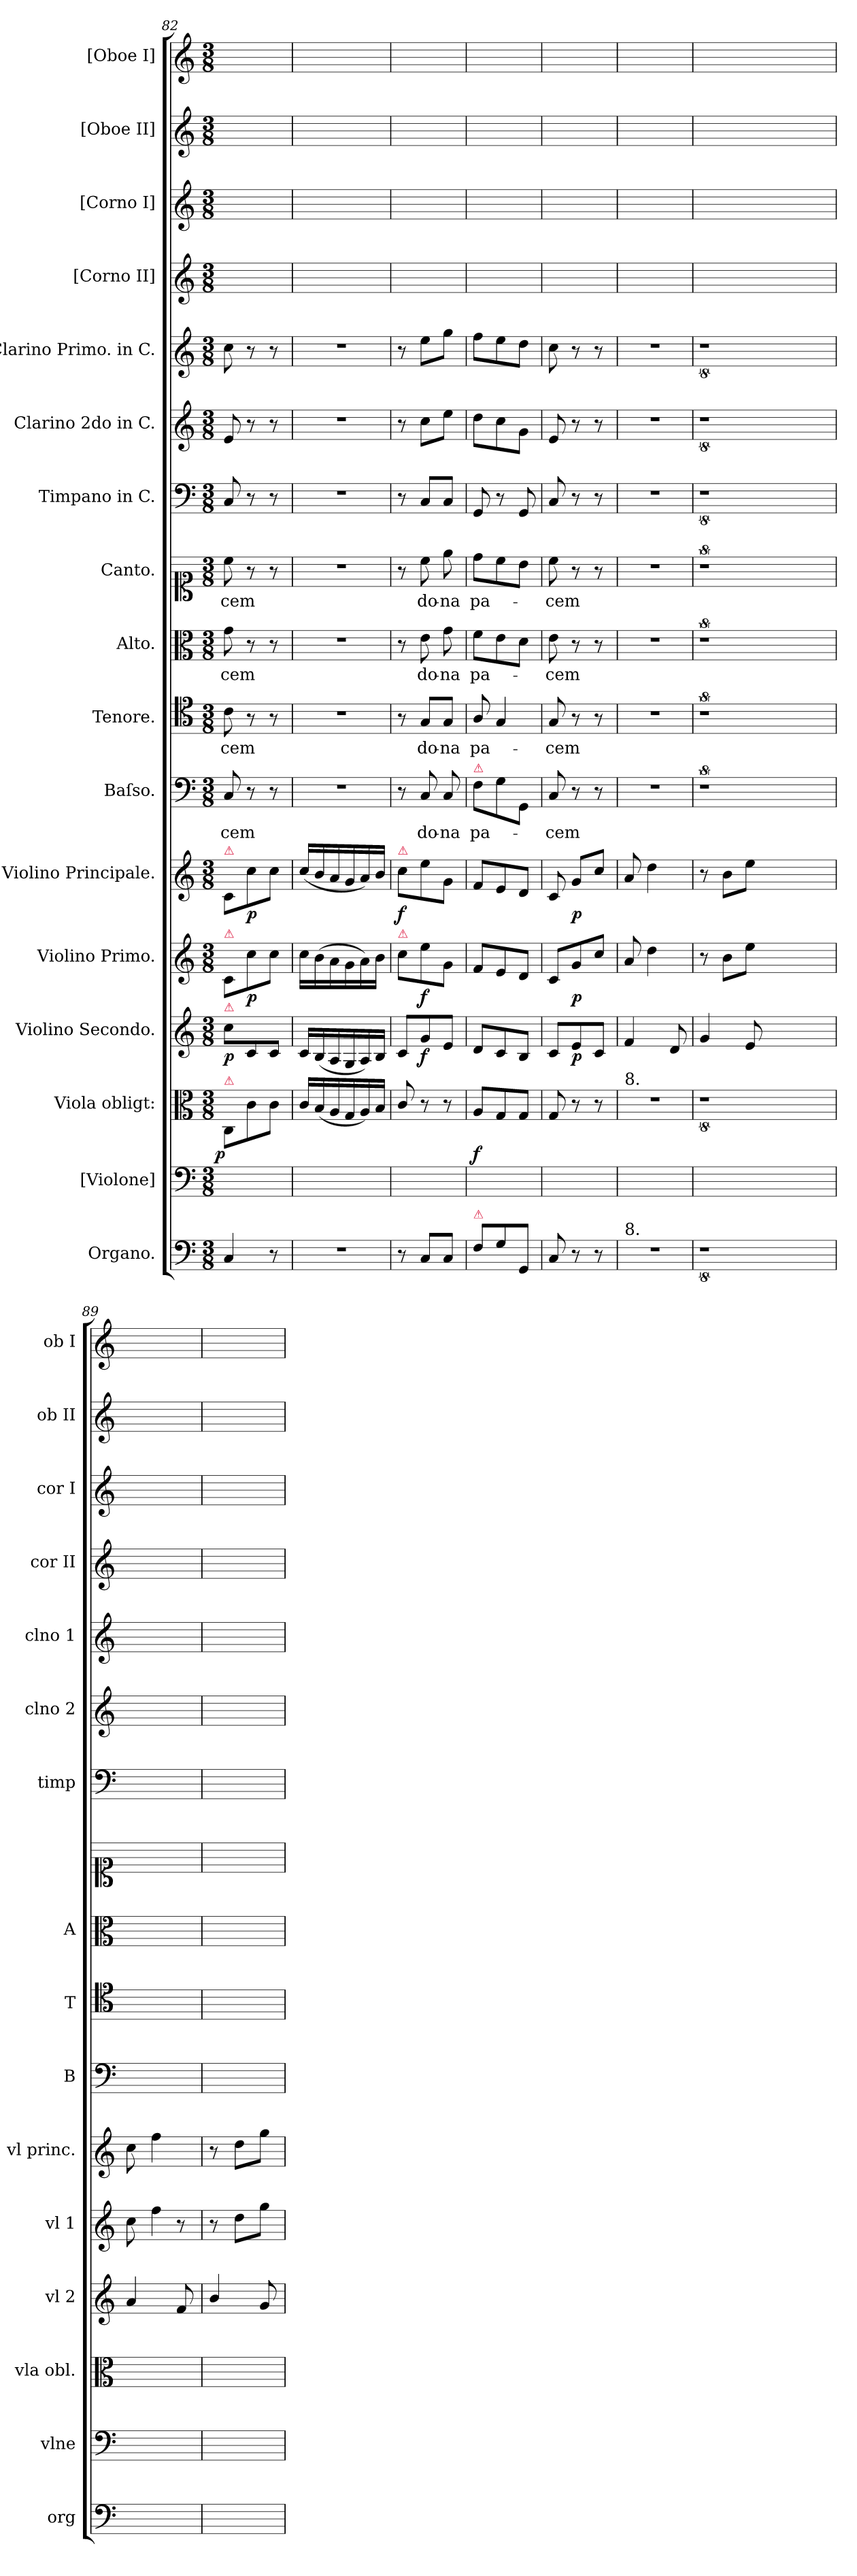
**kern	**kern	**kern	**dynam	**kern	**dynam	**kern	**dynam	**kern	**dynam	**kern	**text	**kern	**text	**kern	**text	**kern	**text	**kern	**kern	**kern	**kern	**kern	**kern	**kern
*part17	*part16	*part15	*part15	*part14	*part14	*part13	*part13	*part12	*part12	*part11	*part11	*part10	*part10	*part9	*part9	*part8	*part8	*part7	*part6	*part5	*part4	*part3	*part2	*part1
*staff17	*staff16	*staff15	*staff15	*staff14	*staff14	*staff13	*staff13	*staff12	*staff12	*staff11	*staff11	*staff10	*staff10	*staff9	*staff9	*staff8	*staff8	*staff7	*staff6	*staff5	*staff4	*staff3	*staff2	*staff1
*I"Organo.	*I"[Violone]	*I"Viola obligt:	*	*I"Violino Secondo.	*	*I"Violino Primo.	*	*I"Violino Principale.	*	*I"Baſso.	*	*I"Tenore.	*	*I"Alto.	*	*I"Canto.	*	*I"Timpano in C.	*I"Clarino 2do in C.	*I"Clarino Primo. in C.	*I"[Corno II]	*I"[Corno I]	*I"[Oboe II]	*I"[Oboe I]
*I'org	*I'vlne	*I'vla obl.	*	*I'vl 2	*	*I'vl 1	*	*I'vl princ.	*	*I'B	*	*I'T	*	*I'A	*	*	*	*I'timp	*I'clno 2	*I'clno 1	*I'cor II	*I'cor I	*I'ob II	*I'ob I
*clefF4	*clefF4	*clefC3	*	*clefG2	*	*clefG2	*	*clefG2	*	*clefF4	*	*clefC4	*	*clefC3	*	*clefC1	*	*clefF4	*clefG2	*clefG2	*clefG2	*clefG2	*clefG2	*clefG2
*k[]	*k[]	*k[]	*	*k[]	*	*k[]	*	*k[]	*	*k[]	*	*k[]	*	*k[]	*	*k[]	*	*k[]	*k[]	*k[]	*k[]	*k[]	*k[]	*k[]
*M3/8	*M3/8	*M3/8	*	*M3/8	*	*M3/8	*	*M3/8	*	*M3/8	*	*M3/8	*	*M3/8	*	*M3/8	*	*M3/8	*M3/8	*M3/8	*M3/8	*M3/8	*M3/8	*M3/8
=82	=82	=82	=82	=82	=82	=82	=82	=82	=82	=82	=82	=82	=82	=82	=82	=82	=82	=82	=82	=82	=82	=82	=82	=82
!	!	!	!	!	!	!	!	!LO:TX:a:color=crimson:t=⚠	!	!	!	!	!	!	!	!	!	!	!	!	!	!	!	!
!	!	!	!	!	!	!LO:TX:a:color=crimson:t=⚠	!	!	!	!	!	!	!	!	!	!	!	!	!	!	!	!	!	!
!	!	!	!	!LO:TX:a:color=crimson:t=⚠	!	!	!	!	!	!	!	!	!	!	!	!	!	!	!	!	!	!	!	!
!	!	!LO:TX:a:color=crimson:t=⚠	!	!	!	!	!	!	!	!	!	!	!	!	!	!	!	!	!	!	!	!	!	!
!	!	!	!LO:DY:rj	!	!	!	!	!	!	!	!	!	!	!	!	!	!	!	!	!	!	!	!	!
4C/	4.ryy	8C/L	p	8cc\L	p	8c/L	.	8c/L	.	8C/	-cem	8c\	-cem	8g\	-cem	8cc\	-cem	8C/	8e/	8cc\	4.ryy	4.ryy	4.ryy	4.ryy
!	!	!	!	!	!	!	!LO:DY:b	!	!LO:DY:b	!	!	!	!	!	!	!	!	!	!	!	!	!	!	!
.	.	8c\	.	8c/	.	8cc\	p	8cc\	p	8r	.	8r	.	8r	.	8r	.	8r	8r	8r	.	.	.	.
8r	.	8c\J	.	8c/J	.	8cc\J	.	8cc\J	.	8r	.	8r	.	8r	.	8r	.	8r	8r	8r	.	.	.	.
=83	=83	=83	=83	=83	=83	=83	=83	=83	=83	=83	=83	=83	=83	=83	=83	=83	=83	=83	=83	=83	=83	=83	=83	=83
4.r	4.ryy	16c/LL	.	16c/LL	.	16cc\LL	.	(16cc/LL	.	4.r	.	4.r	.	4.r	.	4.r	.	4.r	4.r	4.r	4.ryy	4.ryy	4.ryy	4.ryy
.	.	(16B/	.	(16B/	.	(16b\	.	16b/	.	.	.	.	.	.	.	.	.	.	.	.	.	.	.	.
.	.	16A/	.	16A/	.	16a\	.	16a/	.	.	.	.	.	.	.	.	.	.	.	.	.	.	.	.
.	.	16G/	.	16G/	.	16g\	.	16g/	.	.	.	.	.	.	.	.	.	.	.	.	.	.	.	.
.	.	16A/)	.	16A/)	.	16a\)	.	16a/)	.	.	.	.	.	.	.	.	.	.	.	.	.	.	.	.
.	.	16B/JJ	.	16B/JJ	.	16b\JJ	.	16b/JJ	.	.	.	.	.	.	.	.	.	.	.	.	.	.	.	.
=84	=84	=84	=84	=84	=84	=84	=84	=84	=84	=84	=84	=84	=84	=84	=84	=84	=84	=84	=84	=84	=84	=84	=84	=84
!	!	!	!	!	!	!	!	!LO:TX:a:color=crimson:t=⚠	!	!	!	!	!	!	!	!	!	!	!	!	!	!	!	!
!	!	!	!	!	!	!LO:TX:a:color=crimson:t=⚠	!	!	!	!	!	!	!	!	!	!	!	!	!	!	!	!	!	!
!	!	!	!	!	!	!	!	!	!LO:DY:b	!	!	!	!	!	!	!	!	!	!	!	!	!	!	!
8r	4.ryy	8c/	.	8c/L	.	8cc\L	.	8cc\L	f	8r	.	8r	.	8r	.	8r	.	8r	8r	8r	4.ryy	4.ryy	4.ryy	4.ryy
!	!	!	!	!	!	!	!LO:DY:b	!	!	!	!	!	!	!	!	!	!	!	!	!	!	!	!	!
8C/L	.	8r	.	8g/	f	8ee\	f	8ee\	.	8C/	do-	8G/L	do-	8e\	do-	8cc\	do-	8C/L	8cc\L	8ee\L	.	.	.	.
8C/J	.	8r	.	8e/J	.	8g/J	.	8g/J	.	8C/	-na	8G/J	-na	8g\	-na	8ee\	-na	8C/J	8ee\J	8gg\J	.	.	.	.
=85	=85	=85	=85	=85	=85	=85	=85	=85	=85	=85	=85	=85	=85	=85	=85	=85	=85	=85	=85	=85	=85	=85	=85	=85
!	!	!	!	!	!	!	!	!	!	!LO:TX:a:color=crimson:t=⚠	!	!	!	!	!	!	!	!	!	!	!	!	!	!
!LO:TX:a:color=crimson:t=⚠	!	!	!	!	!	!	!	!	!	!	!	!	!	!	!	!	!	!	!	!	!	!	!	!
8F\L	4.ryy	8A/L	f	8d/L	.	8f/L	.	8f/L	.	8F\L	pa-	8A/	pa-	8f\L	pa-	8dd\L	pa-	8GG/	8dd\L	8ff\L	4.ryy	4.ryy	4.ryy	4.ryy
8G/	.	8G/	.	8c/	.	8e/	.	8e/	.	8G\	.	4G/	.	8e\	.	8cc\	.	8r	8cc\	8ee\	.	.	.	.
8GG/J	.	8G/J	.	8B/J	.	8d/J	.	8d/J	.	8GG/J	.	.	.	8d\J	.	8b\J	.	8GG/	8g\J	8dd\J	.	.	.	.
=86	=86	=86	=86	=86	=86	=86	=86	=86	=86	=86	=86	=86	=86	=86	=86	=86	=86	=86	=86	=86	=86	=86	=86	=86
8C/	4.ryy	8G/	.	8c/L	.	8c/L	.	8c/	.	8C/	-cem	8G/	-cem	8e\	-cem	8cc\	-cem	8C/	8e/	8cc\	4.ryy	4.ryy	4.ryy	4.ryy
!	!	!	!	!	!	!	!LO:DY:b	!	!LO:DY:b	!	!	!	!	!	!	!	!	!	!	!	!	!	!	!
8r	.	8r	.	8e/	p	8g/	p	8g/L	p	8r	.	8r	.	8r	.	8r	.	8r	8r	8r	.	.	.	.
8r	.	8r	.	8c/J	.	8cc/J	.	8cc/J	.	8r	.	8r	.	8r	.	8r	.	8r	8r	8r	.	.	.	.
=87	=87	=87	=87	=87	=87	=87	=87	=87	=87	=87	=87	=87	=87	=87	=87	=87	=87	=87	=87	=87	=87	=87	=87	=87
!	!	!LO:TX:a:t=8.	!	!	!	!	!	!	!	!	!	!	!	!	!	!	!	!	!	!	!	!	!	!
!LO:TX:a:t=8.	!	!	!	!	!	!	!	!	!	!	!	!	!	!	!	!	!	!	!	!	!	!	!	!
4.r	4.ryy	4.r	.	4f/	.	8a/	.	8a/	.	4.r	.	4.r	.	4.r	.	4.r	.	4.r	4.r	4.r	4.ryy	4.ryy	4.ryy	4.ryy
.	.	.	.	.	.	4dd\	.	4dd\	.	.	.	.	.	.	.	.	.	.	.	.	.	.	.	.
.	.	.	.	8d/	.	.	.	.	.	.	.	.	.	.	.	.	.	.	.	.	.	.	.	.
=88	=88	=88	=88	=88	=88	=88	=88	=88	=88	=88	=88	=88	=88	=88	=88	=88	=88	=88	=88	=88	=88	=88	=88	=88
8%9r	4.ryy	8%9r	.	4g/	.	8r	.	8r	.	8%9r	.	8%9r	.	8%9r	.	8%9r	.	8%9r	8%9r	8%9r	4.ryy	4.ryy	4.ryy	4.ryy
.	.	.	.	.	.	8b\L	.	8b\L	.	.	.	.	.	.	.	.	.	.	.	.	.	.	.	.
.	.	.	.	8e/	.	8ee\J	.	8ee\J	.	.	.	.	.	.	.	.	.	.	.	.	.	.	.	.
.	2.ryy	.	.	2.ryy	.	2.ryy	.	2.ryy	.	.	.	.	.	.	.	.	.	.	.	.	2.ryy	2.ryy	2.ryy	2.ryy
=89	=89	=89	=89	=89	=89	=89	=89	=89	=89	=89	=89	=89	=89	=89	=89	=89	=89	=89	=89	=89	=89	=89	=89	=89
4.ryy	4.ryy	4.ryy	.	4a/	.	8cc\	.	8cc\	.	4.ryy	.	4.ryy	.	4.ryy	.	4.ryy	.	4.ryy	4.ryy	4.ryy	4.ryy	4.ryy	4.ryy	4.ryy
!	!	!	!	!	!	!LO:N:vis=4	!	!	!	!	!	!	!	!	!	!	!	!	!	!	!	!	!	!
.	.	.	.	.	.	8ff\	.	4ff\	.	.	.	.	.	.	.	.	.	.	.	.	.	.	.	.
.	.	.	.	8f/	.	8r	.	.	.	.	.	.	.	.	.	.	.	.	.	.	.	.	.	.
=90	=90	=90	=90	=90	=90	=90	=90	=90	=90	=90	=90	=90	=90	=90	=90	=90	=90	=90	=90	=90	=90	=90	=90	=90
4.ryy	4.ryy	4.ryy	.	4b/	.	8r	.	8r	.	4.ryy	.	4.ryy	.	4.ryy	.	4.ryy	.	4.ryy	4.ryy	4.ryy	4.ryy	4.ryy	4.ryy	4.ryy
.	.	.	.	.	.	8dd\L	.	8dd\L	.	.	.	.	.	.	.	.	.	.	.	.	.	.	.	.
.	.	.	.	8g/	.	8gg\J	.	8gg\J	.	.	.	.	.	.	.	.	.	.	.	.	.	.	.	.
=	=	=	=	=	=	=	=	=	=	=	=	=	=	=	=	=	=	=	=	=	=	=	=	=
*-	*-	*-	*-	*-	*-	*-	*-	*-	*-	*-	*-	*-	*-	*-	*-	*-	*-	*-	*-	*-	*-	*-	*-	*-
